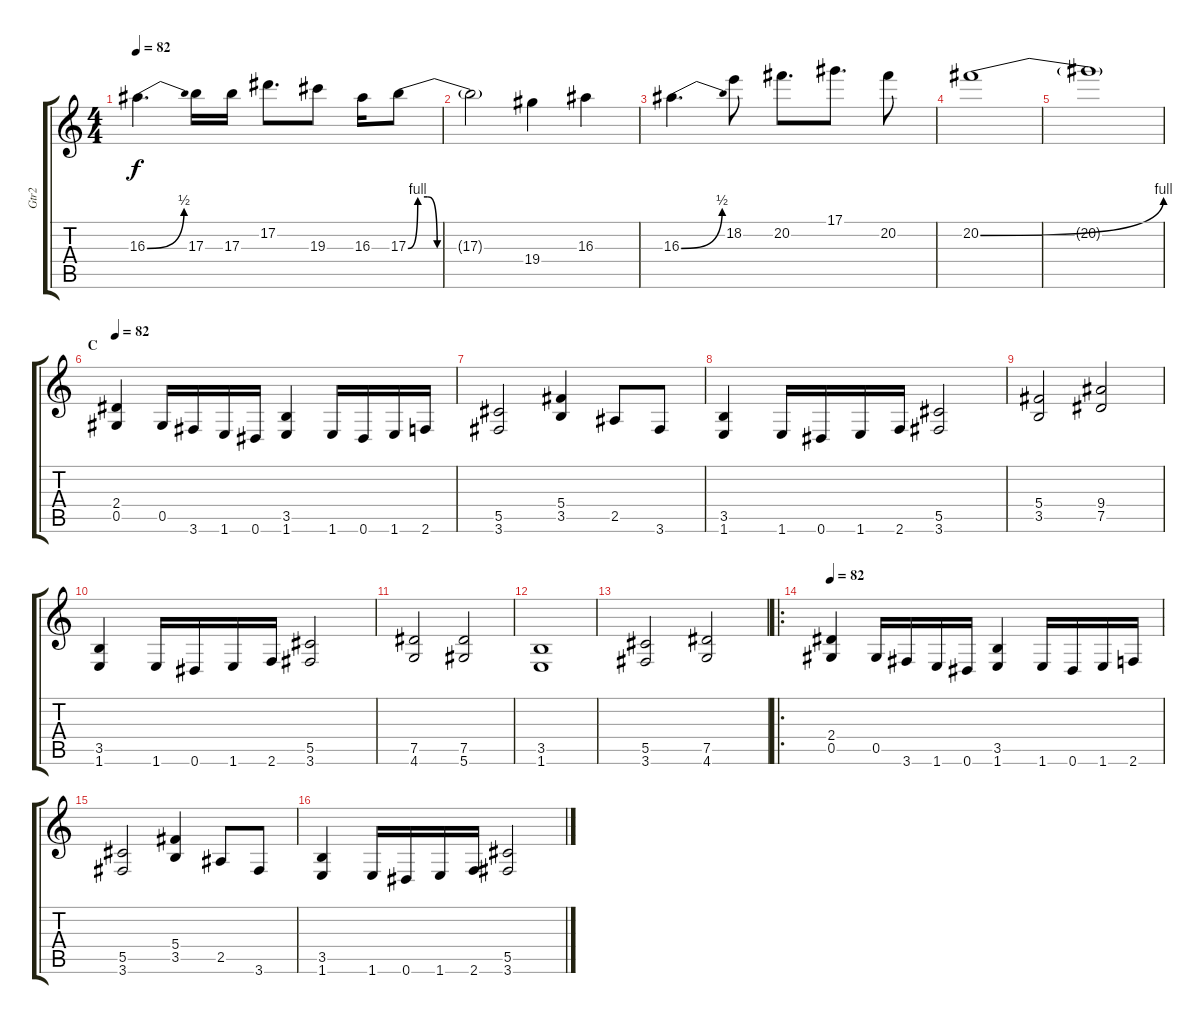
\track ("Gtr2" "Gtr2") {instrument overdrivenguitar}
\staff {score tabs}
\tuning (Eb4 Bb3 Gb3 Db3 Ab2 Eb2) {hide}
\ts (4 4)
\tempo 82
\clef g2
\ks c
16.3{be (bend 0 0 60 2)}.4{d dy f} 17.3.16 17.3.16 17.2.8{d} 19.3.8 16.3.16 17.3{be (custom 0 0 5 4 10 4 15 0 45 0 60 0)}.8 |
17.3{t}.2 19.4.4 16.3.4 |
16.3{be (bend 0 0 60 2)}.4{d} 18.2.8 20.2.8{d} 17.1.8{d} 20.2.8 |
20.2{be (bend 0 0 60 4)}.1 |
20.2{t}.1 |
\section ("" "C")
\tempo 82
(2.4 0.5).4{volume 14} 0.5.16 3.6.16 1.6.16 0.6.16 (3.5 1.6).4 1.6.16 0.6.16 1.6.16 2.6.16 |
(5.5 3.6).2 (5.4 3.5).4 2.5.8 3.6.8 |
(3.5 1.6).4 1.6.16 0.6.16 1.6.16 2.6.16 (5.5 3.6).2 |
(5.4 3.5).2 (9.4 7.5).2 |
(3.5 1.6).4 1.6.16 0.6.16 1.6.16 2.6.16 (5.5 3.6).2 |
(7.5 4.6).2 (7.5 5.6).2 |
(3.5 1.6).1 |
(5.5 3.6).2 (7.5 4.6).2 |
\ro
\tempo 82
(2.4 0.5).4 0.5.16 3.6.16 1.6.16 0.6.16 (3.5 1.6).4 1.6.16 0.6.16 1.6.16 2.6.16 |
(5.5 3.6).2 (5.4 3.5).4 2.5.8 3.6.8 |
(3.5 1.6).4 1.6.16 0.6.16 1.6.16 2.6.16 (5.5 3.6).2
